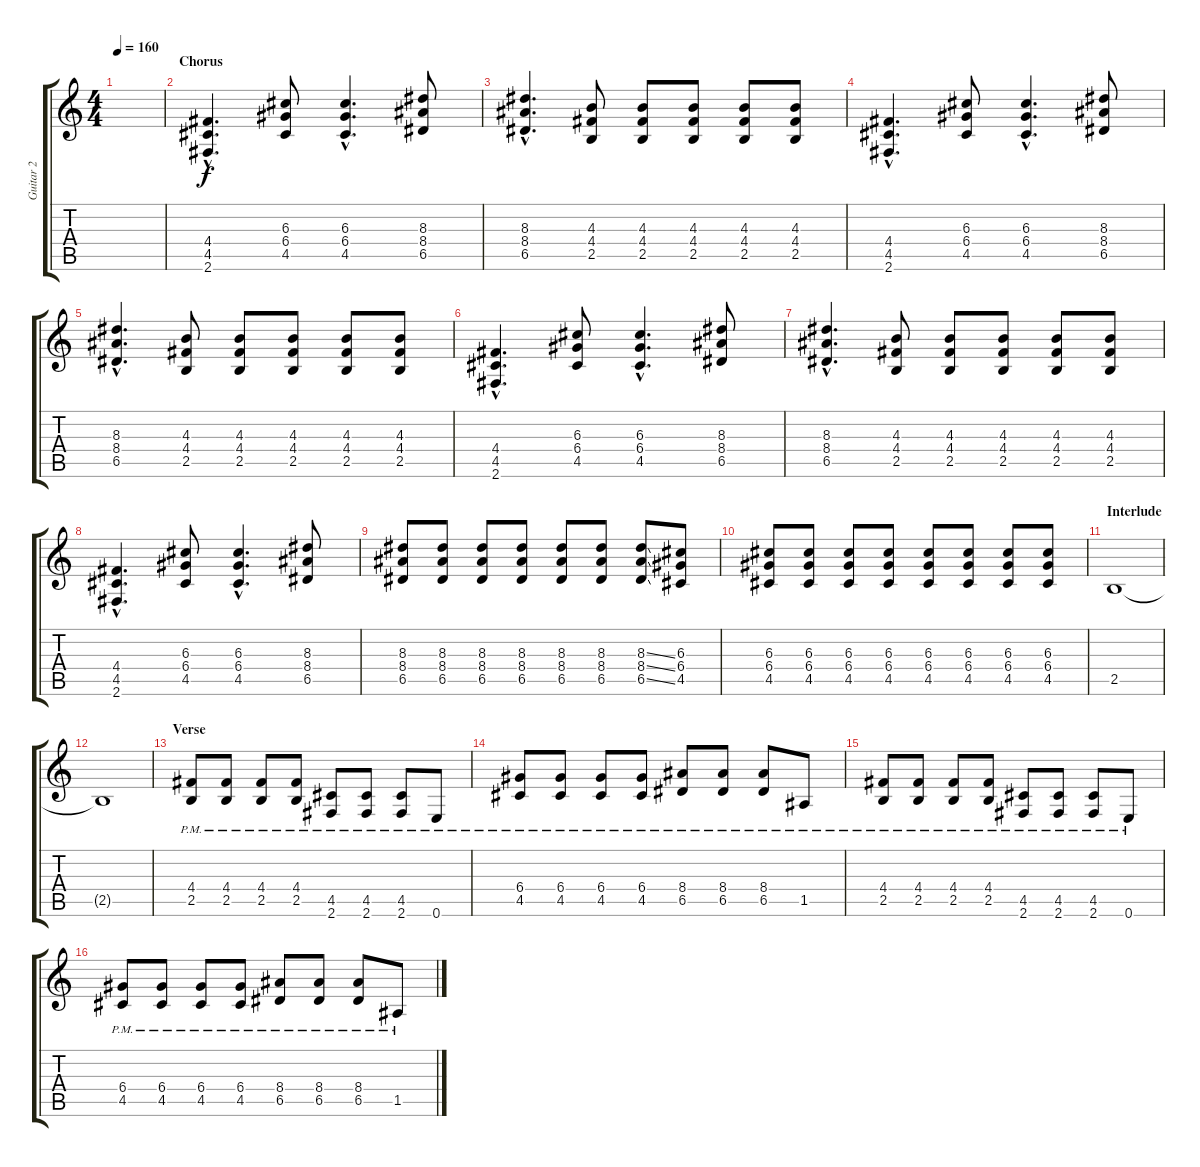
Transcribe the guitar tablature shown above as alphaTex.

\track ("Guitar 2" "Guitar 2") {instrument distortionguitar}
\staff {score tabs}
\tuning (E4 B3 G3 D3 A2 E2) {hide}
\ts (4 4)
\tempo 160
\clef g2
\ks c
|
\section ("" "Chorus")
(4.4{hac} 4.5{hac} 2.6{hac}).4{d} (6.3 6.4 4.5).8 (6.3{hac} 6.4{hac} 4.5{hac}).4{d} (8.3 8.4 6.5).8 |
(8.3{hac} 8.4{hac} 6.5{hac}).4{d} (4.3 4.4 2.5).8 (4.3 4.4 2.5).8 (4.3 4.4 2.5).8 (4.3 4.4 2.5).8 (4.3 4.4 2.5).8 |
(4.4{hac} 4.5{hac} 2.6{hac}).4{d} (6.3 6.4 4.5).8 (6.3{hac} 6.4{hac} 4.5{hac}).4{d} (8.3 8.4 6.5).8 |
(8.3{hac} 8.4{hac} 6.5{hac}).4{d} (4.3 4.4 2.5).8 (4.3 4.4 2.5).8 (4.3 4.4 2.5).8 (4.3 4.4 2.5).8 (4.3 4.4 2.5).8 |
(4.4{hac} 4.5{hac} 2.6{hac}).4{d} (6.3 6.4 4.5).8 (6.3{hac} 6.4{hac} 4.5{hac}).4{d} (8.3 8.4 6.5).8 |
(8.3{hac} 8.4{hac} 6.5{hac}).4{d} (4.3 4.4 2.5).8 (4.3 4.4 2.5).8 (4.3 4.4 2.5).8 (4.3 4.4 2.5).8 (4.3 4.4 2.5).8 |
(4.4{hac} 4.5{hac} 2.6{hac}).4{d} (6.3 6.4 4.5).8 (6.3{hac} 6.4{hac} 4.5{hac}).4{d} (8.3 8.4 6.5).8 |
(8.3 8.4 6.5).8 (8.3 8.4 6.5).8 (8.3 8.4 6.5).8 (8.3 8.4 6.5).8 (8.3 8.4 6.5).8 (8.3 8.4 6.5).8 (8.3{ss} 8.4{ss} 6.5{ss}).8 (6.3 6.4 4.5).8 |
(6.3 6.4 4.5).8 (6.3 6.4 4.5).8 (6.3 6.4 4.5).8 (6.3 6.4 4.5).8 (6.3 6.4 4.5).8 (6.3 6.4 4.5).8 (6.3 6.4 4.5).8 (6.3 6.4 4.5).8 |
\section ("" "Interlude")
2.5.1 |
2.5{t}.1 |
\section ("" "Verse")
(4.4{pm} 2.5{pm}).8 (4.4{pm} 2.5{pm}).8 (4.4{pm} 2.5{pm}).8 (4.4{pm} 2.5{pm}).8 (4.5{pm} 2.6{pm}).8 (4.5{pm} 2.6{pm}).8 (4.5{pm} 2.6{pm}).8 0.6{pm}.8 |
(6.4{pm} 4.5{pm}).8 (6.4{pm} 4.5{pm}).8 (6.4{pm} 4.5{pm}).8 (6.4{pm} 4.5{pm}).8 (8.4{pm} 6.5{pm}).8 (8.4{pm} 6.5{pm}).8 (8.4{pm} 6.5{pm}).8 1.5{pm}.8 |
(4.4{pm} 2.5{pm}).8 (4.4{pm} 2.5{pm}).8 (4.4{pm} 2.5{pm}).8 (4.4{pm} 2.5{pm}).8 (4.5{pm} 2.6{pm}).8 (4.5{pm} 2.6{pm}).8 (4.5{pm} 2.6{pm}).8 0.6{pm}.8 |
(6.4{pm} 4.5{pm}).8 (6.4{pm} 4.5{pm}).8 (6.4{pm} 4.5{pm}).8 (6.4{pm} 4.5{pm}).8 (8.4{pm} 6.5{pm}).8 (8.4{pm} 6.5{pm}).8 (8.4{pm} 6.5{pm}).8 1.5{pm}.8
